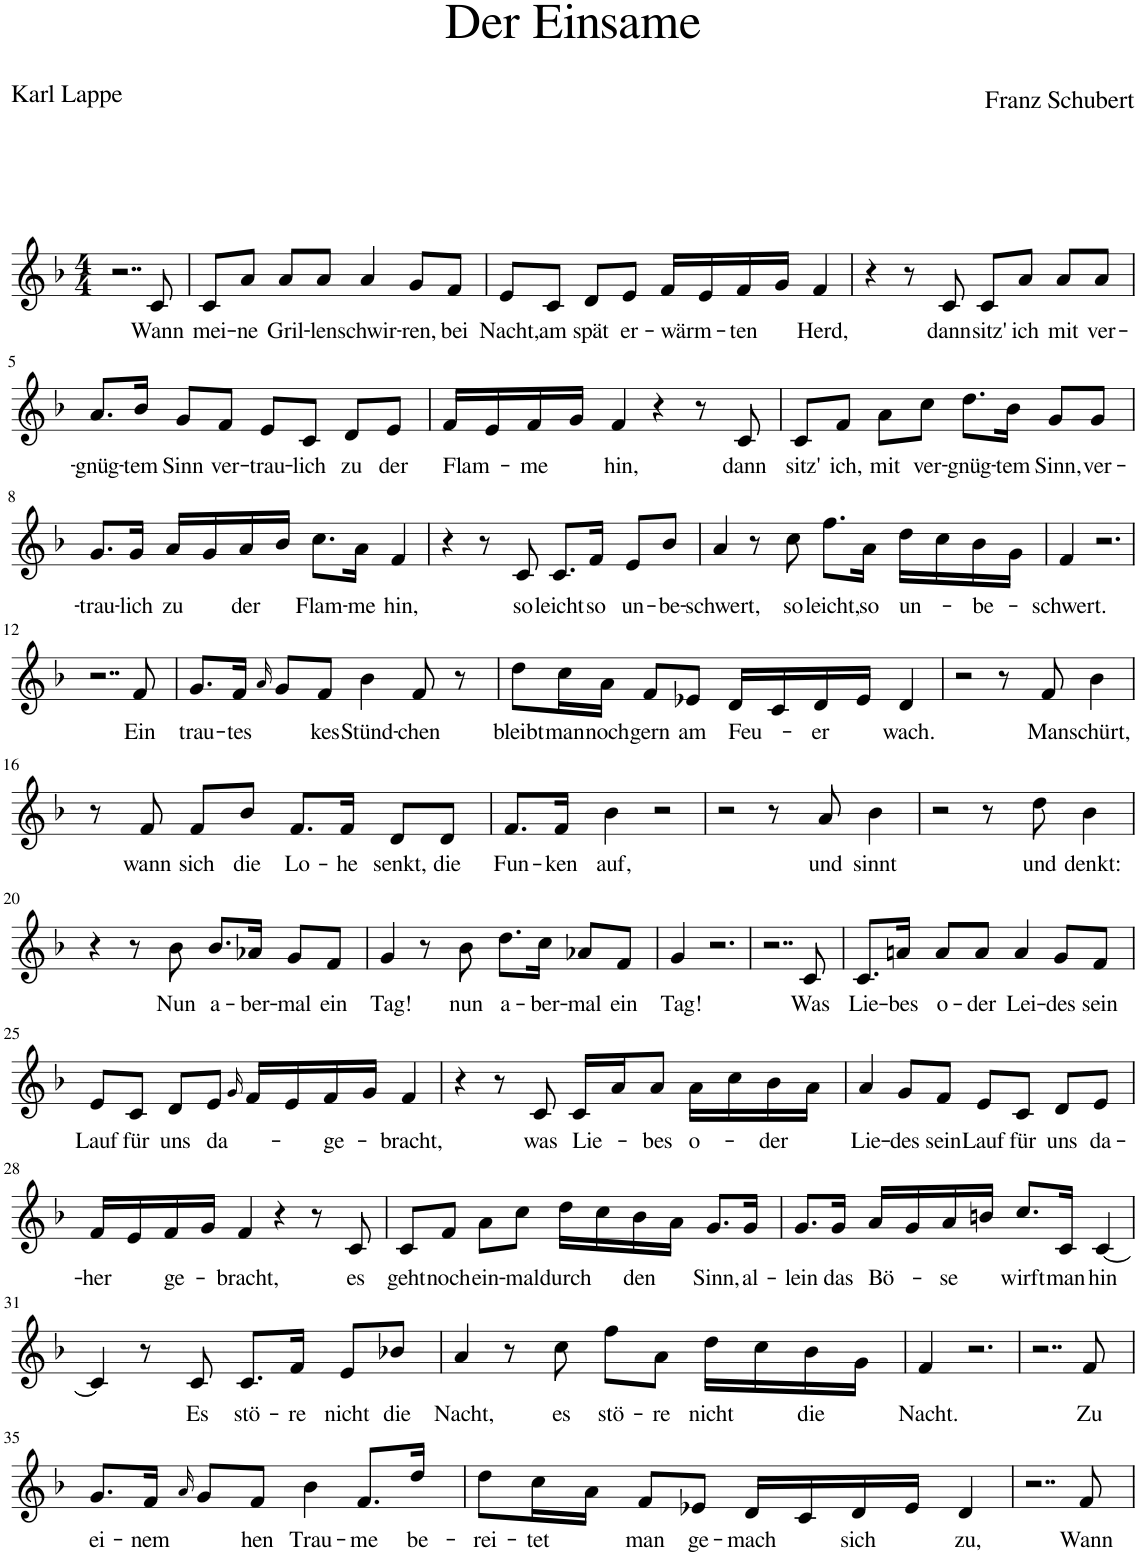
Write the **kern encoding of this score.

**kern	**text
*part1	*part1
*staff1	*staff1
*I"Piano	*
*I'Pno	*
*clefG2	*
*k[b-]	*
*M4/4	*
=1	=1
2..r	.
!	!LO:LY:b
8c/	Wann
=2	=2
!	!LO:LY:b
8c/L	mei-
!	!LO:LY:b
8a/J	-ne
!	!LO:LY:b
8a/L	Gril-
!	!LO:LY:b
8a/J	-len
!	!LO:LY:b
4a/	schwir-
!	!LO:LY:b
8g/L	-ren,
!	!LO:LY:b
8f/J	bei
=3	=3
!	!LO:LY:b
8e/L	Nacht,
!	!LO:LY:b
8c/J	am
!	!LO:LY:b
8d/L	spät
!	!LO:LY:b
8e/J	er-
!	!LO:LY:b
16f/LL	-wärm-
16e/	.
!	!LO:LY:b
16f/	-ten
16g/JJ	.
!	!LO:LY:b
4f/	Herd,
=4	=4
4r	.
8r	.
!	!LO:LY:b
8c/	dann
!	!LO:LY:b
8c/L	sitz'
!	!LO:LY:b
8a/J	ich
!	!LO:LY:b
8a/L	mit
!	!LO:LY:b
8a/J	ver-
!!LO:LB:g=z
=5	=5
!	!LO:LY:b
8.a/L	-gnüg-
!	!LO:LY:b
16b-/Jk	-tem
!	!LO:LY:b
8g/L	Sinn
!	!LO:LY:b
8f/J	ver-
!	!LO:LY:b
8e/L	-trau-
!	!LO:LY:b
8c/J	-lich
!	!LO:LY:b
8d/L	zu
!	!LO:LY:b
8e/J	der
=6	=6
!	!LO:LY:b
16f/LL	Flam-
16e/	.
!	!LO:LY:b
16f/	-me
16g/JJ	.
!	!LO:LY:b
4f/	hin,
4r	.
8r	.
!	!LO:LY:b
8c/	dann
=7	=7
!	!LO:LY:b
8c/L	sitz'
!	!LO:LY:b
8f/J	ich,
!	!LO:LY:b
8a\L	mit
!	!LO:LY:b
8cc\J	ver-
!	!LO:LY:b
8.dd\L	gnüg-
!	!LO:LY:b
16b-\Jk	-tem
!	!LO:LY:b
8g/L	Sinn,
!	!LO:LY:b
8g/J	ver-
!!LO:LB:g=z
=8	=8
!	!LO:LY:b
8.g/L	-trau-
!	!LO:LY:b
16g/Jk	-lich
!	!LO:LY:b
16a/LL	zu
16g/	.
!	!LO:LY:b
16a/	der
16b-/JJ	.
!	!LO:LY:b
8.cc\L	Flam-
!	!LO:LY:b
16a\Jk	-me
!	!LO:LY:b
4f/	hin,
=9	=9
4r	.
8r	.
!	!LO:LY:b
8c/	so
!	!LO:LY:b
8.c/L	leicht
!	!LO:LY:b
16f/Jk	so
!	!LO:LY:b
8e/L	un-
!	!LO:LY:b
8b-/J	-be-
=10	=10
!	!LO:LY:b
4a/	-schwert,
8r	.
!	!LO:LY:b
8cc\	so
!	!LO:LY:b
8.ff\L	leicht,
!	!LO:LY:b
16a\Jk	so
!	!LO:LY:b
16dd\LL	un-
16cc\	.
!	!LO:LY:b
16b-\	-be-
16g\JJ	.
=11	=11
!	!LO:LY:b
4f/	-schwert.
2.r	.
!!LO:LB:g=z
=12	=12
2..r	.
!	!LO:LY:b
8f/	Ein
=13	=13
!	!LO:LY:b
8.g/L	trau-
!	!LO:LY:b
16f/Jk	-tes
16qa/	.
8g/L	.
!	!LO:LY:b
8f/J	-kes
!	!LO:LY:b
4b-\	Stünd-
!	!LO:LY:b
8f/	-chen
8r	.
=14	=14
!	!LO:LY:b
8dd\L	bleibt
!	!LO:LY:b
16cc\L	man
!	!LO:LY:b
16a\JJ	noch
!	!LO:LY:b
8f/L	gern
!	!LO:LY:b
8e-X/J	am
!	!LO:LY:b
16d/LL	Feu-
16c/	.
!	!LO:LY:b
16d/	-er
16e-/JJ	.
!	!LO:LY:b
4d/	wach.
=15	=15
2r	.
8r	.
!	!LO:LY:b
8f/	Man
!	!LO:LY:b
4b-\	schürt,
!!LO:LB:g=z
=16	=16
8r	.
!	!LO:LY:b
8f/	wann
!	!LO:LY:b
8f/L	sich
!	!LO:LY:b
8b-/J	die
!	!LO:LY:b
8.f/L	Lo-
!	!LO:LY:b
16f/Jk	-he
!	!LO:LY:b
8d/L	senkt,
!	!LO:LY:b
8d/J	die
=17	=17
!	!LO:LY:b
8.f/L	Fun-
!	!LO:LY:b
16f/Jk	-ken
!	!LO:LY:b
4b-\	auf,
2r	.
=18	=18
2r	.
8r	.
!	!LO:LY:b
8a/	und
!	!LO:LY:b
4b-\	sinnt
=19	=19
2r	.
8r	.
!	!LO:LY:b
8dd\	und
!	!LO:LY:b
4b-\	denkt:
!!LO:LB:g=z
=20	=20
4r	.
8r	.
!	!LO:LY:b
8b-\	Nun
!	!LO:LY:b
8.b-/L	a-
!	!LO:LY:b
16a-X/Jk	-ber-
!	!LO:LY:b
8g/L	-mal
!	!LO:LY:b
8f/J	ein
=21	=21
!	!LO:LY:b
4g/	Tag!
8r	.
!	!LO:LY:b
8b-\	nun
!	!LO:LY:b
8.dd\L	a-
!	!LO:LY:b
16cc\Jk	-ber-
!	!LO:LY:b
8a-X/L	-mal
!	!LO:LY:b
8f/J	ein
=22	=22
!	!LO:LY:b
4g/	Tag!
2.r	.
=23	=23
2..r	.
!	!LO:LY:b
8c/	Was
=24	=24
!	!LO:LY:b
8.c/L	Lie-
!	!LO:LY:b
16an/Jk	-bes
!	!LO:LY:b
8a/L	o-
!	!LO:LY:b
8a/J	-der
!	!LO:LY:b
4a/	Lei-
!	!LO:LY:b
8g/L	-des
!	!LO:LY:b
8f/J	sein
!!LO:LB:g=z
=25	=25
!	!LO:LY:b
8e/L	Lauf
!	!LO:LY:b
8c/J	für
!	!LO:LY:b
8d/L	uns
!	!LO:LY:b
8e/J	da-
16qg/	.
16f/LL	.
16e/	.
!	!LO:LY:b
16f/	ge-
16g/JJ	.
!	!LO:LY:b
4f/	-bracht,
=26	=26
4r	.
8r	.
!	!LO:LY:b
8c/	was
!	!LO:LY:b
16c/LL	Lie-
16a/J	.
!	!LO:LY:b
8a/J	-bes
!	!LO:LY:b
16a\LL	o-
16cc\	.
!	!LO:LY:b
16b-\	-der
16a\JJ	.
=27	=27
!	!LO:LY:b
4a/	Lie-
!	!LO:LY:b
8g/L	-des
!	!LO:LY:b
8f/J	sein
!	!LO:LY:b
8e/L	Lauf
!	!LO:LY:b
8c/J	für
!	!LO:LY:b
8d/L	uns
!	!LO:LY:b
8e/J	da-
!!LO:LB:g=z
=28	=28
!	!LO:LY:b
16f/LL	-her
16e/	.
!	!LO:LY:b
16f/	ge-
16g/JJ	.
!	!LO:LY:b
4f/	-bracht,
4r	.
8r	.
!	!LO:LY:b
8c/	es
=29	=29
!	!LO:LY:b
8c/L	geht
!	!LO:LY:b
8f/J	noch
!	!LO:LY:b
8a\L	ein-
!	!LO:LY:b
8cc\J	-mal
!	!LO:LY:b
16dd\LL	durch
16cc\	.
!	!LO:LY:b
16b-\	den
16a\JJ	.
!	!LO:LY:b
8.g/L	Sinn,
!	!LO:LY:b
16g/Jk	al-
=30	=30
!	!LO:LY:b
8.g/L	-lein
!	!LO:LY:b
16g/Jk	das
!	!LO:LY:b
16a/LL	Bö-
16g/	.
!	!LO:LY:b
16a/	-se
16bn/JJ	.
!	!LO:LY:b
8.cc/L	wirft
!	!LO:LY:b
16c/Jk	man
!	!LO:LY:b
[4c/	hin
!!LO:LB:g=z
=31	=31
4c/]	.
8r	.
!	!LO:LY:b
8c/	Es
!	!LO:LY:b
8.c/L	stö-
!	!LO:LY:b
16f/Jk	-re
!	!LO:LY:b
8e/L	nicht
!	!LO:LY:b
8b-X/J	die
=32	=32
!	!LO:LY:b
4a/	Nacht,
8r	.
!	!LO:LY:b
8cc\	es
!	!LO:LY:b
8ff\L	stö-
!	!LO:LY:b
8a\J	-re
!	!LO:LY:b
16dd\LL	nicht
16cc\	.
!	!LO:LY:b
16b-\	die
16g\JJ	.
=33	=33
!	!LO:LY:b
4f/	Nacht.
2.r	.
=34	=34
2..r	.
!	!LO:LY:b
8f/	Zu
!!LO:LB:g=z
=35	=35
!	!LO:LY:b
8.g/L	ei-
!	!LO:LY:b
16f/Jk	-nem
16qa/	.
8g/L	.
!	!LO:LY:b
8f/J	-hen
!	!LO:LY:b
4b-\	Trau-
!	!LO:LY:b
8.f/L	-me
!	!LO:LY:b
16dd/Jk	be-
=36	=36
!	!LO:LY:b
8dd\L	-rei-
!	!LO:LY:b
16cc\L	-tet
16a\JJ	.
!	!LO:LY:b
8f/L	man
!	!LO:LY:b
8e-X/J	ge-
!	!LO:LY:b
16d/LL	-mach
16c/	.
!	!LO:LY:b
16d/	sich
16e-/JJ	.
!	!LO:LY:b
4d/	zu,
=37	=37
2..r	.
!	!LO:LY:b
8f/	Wann
=	=
*-	*-
